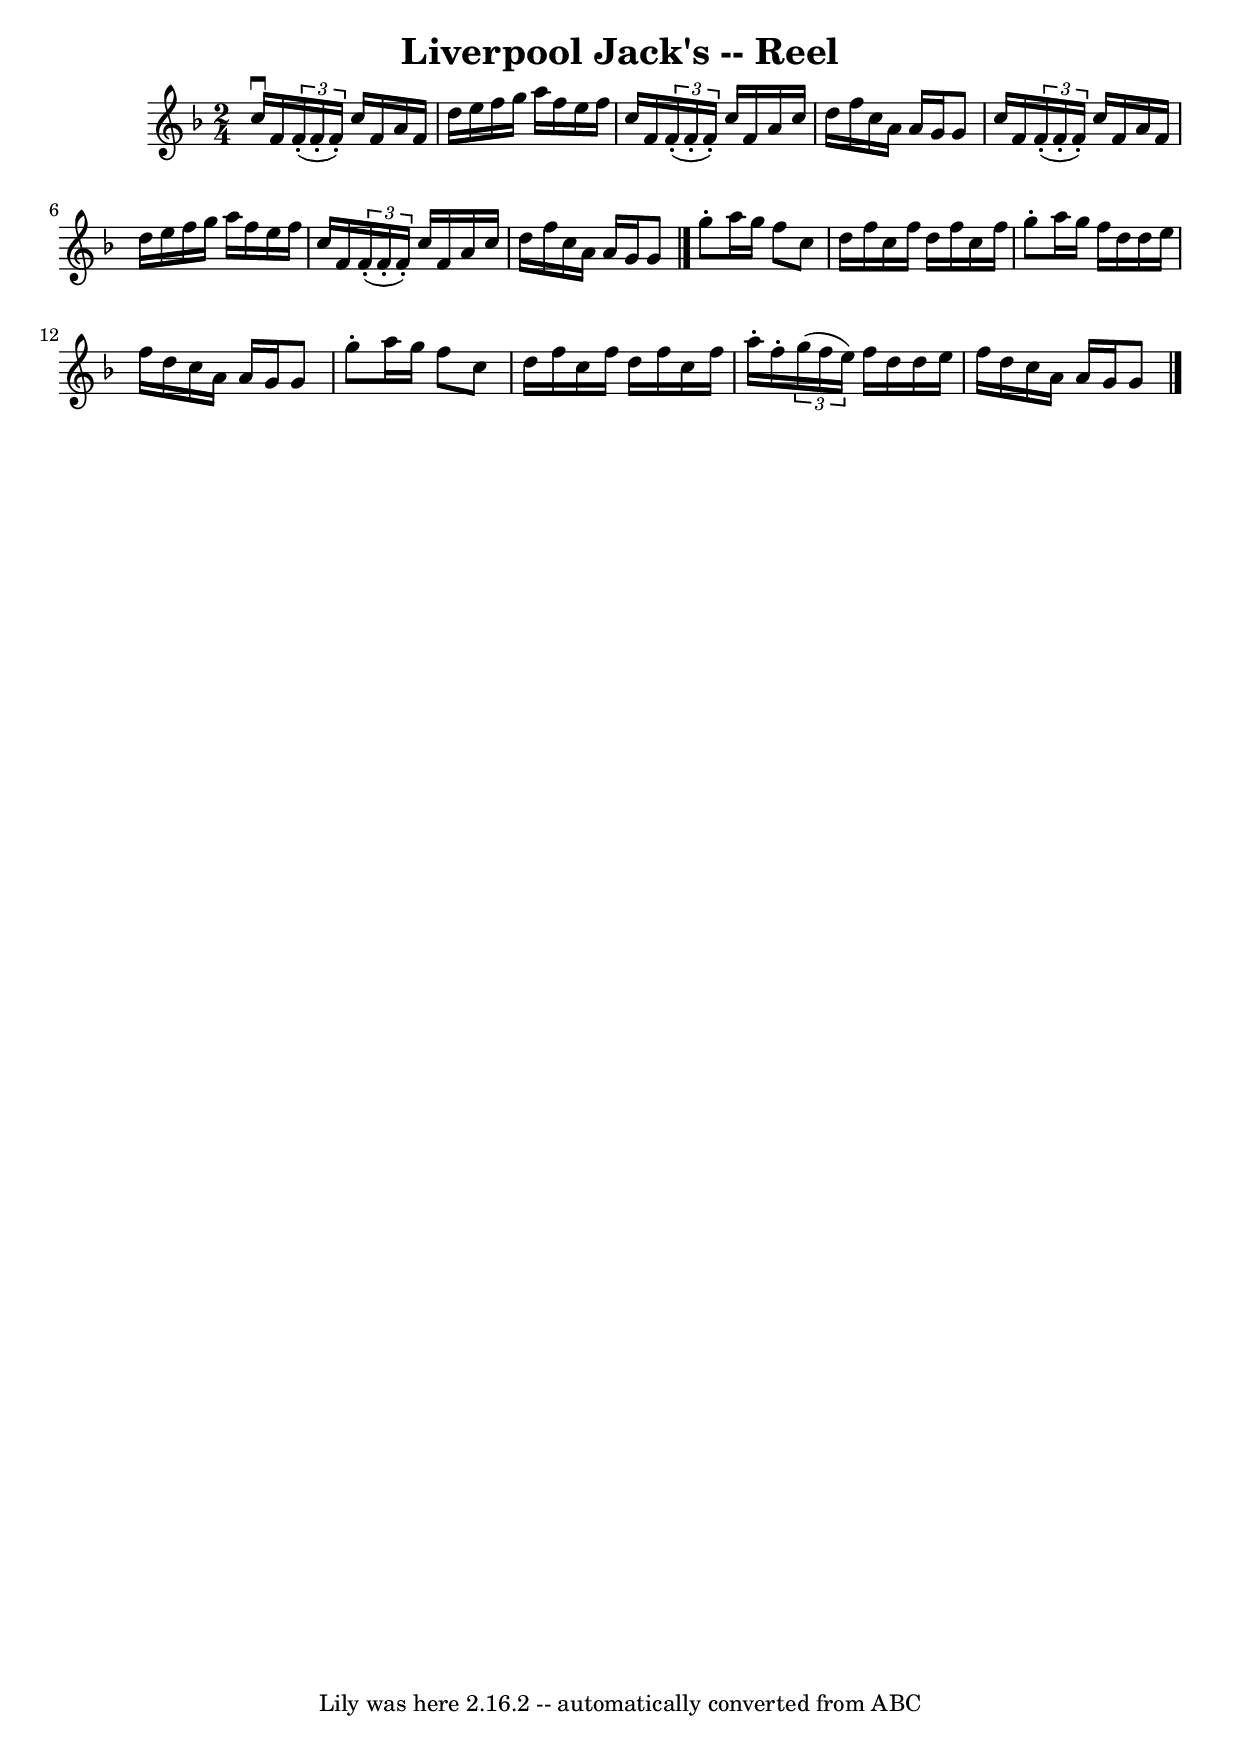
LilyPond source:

\version "2.16.2"
\include "Mammoth.ily"
\header {
	%% book = "Ryan's Mammoth Collection"
	crossRefNumber = "1"
	footnotes = "\\\\160"
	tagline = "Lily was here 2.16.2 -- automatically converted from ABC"
	title = "Liverpool Jack's -- Reel"
}
voicedefault =  {


\time 2/4 
\key f \major c''16^\downbow f'16    \times 2/3 { f'16 (-.   
f'16 -. f'16 -.) } c''16 f'16 a'16 f'16    |
 d''16    
e''16 f''16 g''16 a''16 f''16 e''16 f''16    |
 c''16 
 f'16    \times 2/3 { f'16 (-. f'16 -. f'16 -.) } c''16 f'16    
a'16 c''16    |
 d''16 f''16 c''16 a'16 a'16 g'16    
g'8    |
 c''16 f'16    \times 2/3 { f'16 (-. f'16 -. f'16 
-.) } c''16 f'16 a'16 f'16    |
 d''16 e''16 f''16   
 g''16 a''16 f''16 e''16 f''16    |
 c''16 f'16    
\times 2/3 { f'16 (-. f'16 -. f'16 -.) } c''16 f'16 a'16    
c''16    |
 d''16 f''16 c''16 a'16 a'16 g'16 g'8    
\bar "|." g''8 -. a''16 g''16 f''8 c''8    |
 d''16    
f''16 c''16 f''16 d''16 f''16 c''16 f''16    |
 g''8 
-. a''16 g''16 f''16 d''16 d''16 e''16    |
 f''16    
d''16 c''16 a'16 a'16 g'16 g'8    |
 g''8 -. a''16   
 g''16 f''8 c''8    |
 d''16 f''16 c''16 f''16 d''16  
 f''16 c''16 f''16    |
 a''16 -. f''16 -.   \times 2/3 {   
g''16 (f''16 e''16) } f''16 d''16 d''16 e''16    |
   
f''16 d''16 c''16 a'16 a'16 g'16 g'8    \bar "|."   
}

\score{
    <<

	\context Staff="default"
	{
	    \voicedefault 
	}

    >>
	\layout {
	}
	\midi {}
}
